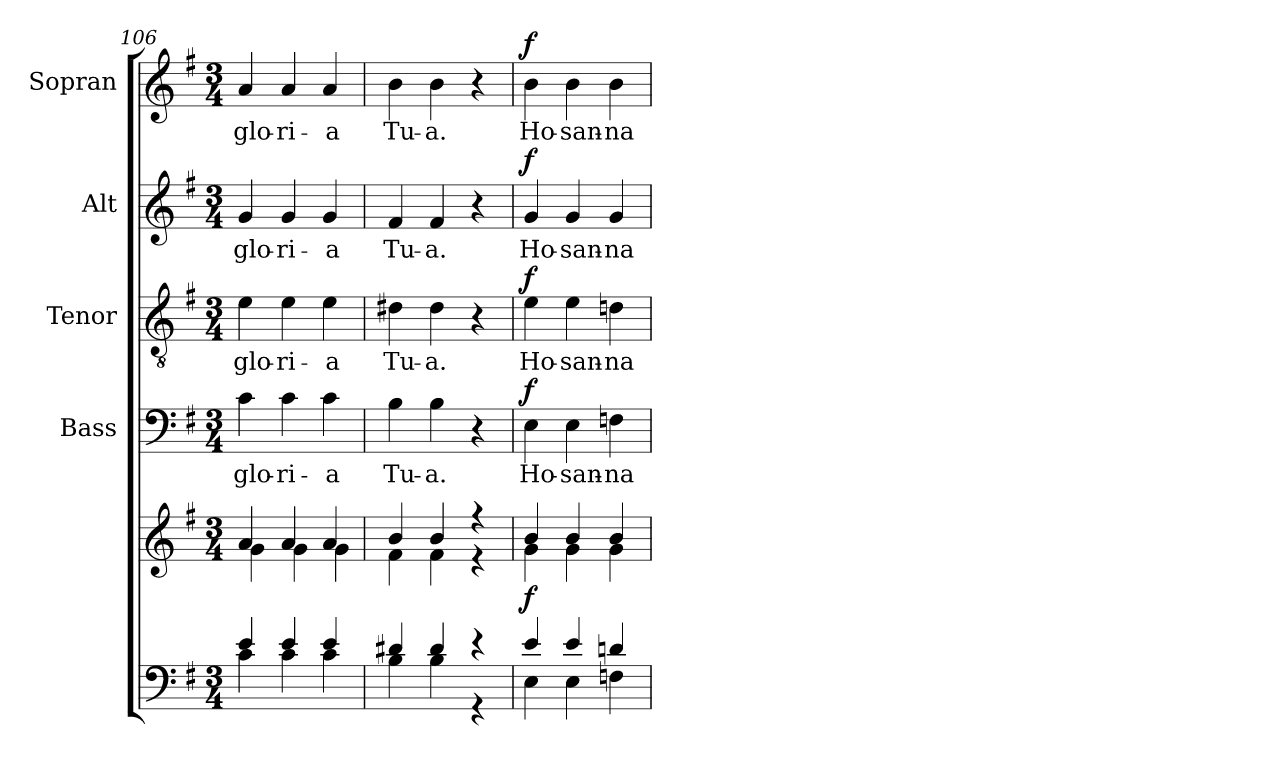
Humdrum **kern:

**kern	**kern	**dynam	**kern	**text	**dynam	**kern	**text	**dynam	**kern	**text	**dynam	**kern	**text	**dynam
*part5	*part5	*part5	*part4	*part4	*part4	*part3	*part3	*part3	*part2	*part2	*part2	*part1	*part1	*part1
*staff6	*staff5	*staff5/6	*staff4	*staff4	*staff4	*staff3	*staff3	*staff3	*staff2	*staff2	*staff2	*staff1	*staff1	*staff1
*	*	*	*I"Bass	*	*	*I"Tenor	*	*	*I"Alt	*	*	*I"Sopran	*	*
*	*	*	*I'B.	*	*	*I'T.	*	*	*I'A.	*	*	*I'S.	*	*
*clefF4	*clefG2	*	*clefF4	*	*	*clefGv2	*	*	*clefG2	*	*	*clefG2	*	*
*k[f#]	*k[f#]	*	*k[f#]	*	*	*k[f#]	*	*	*k[f#]	*	*	*k[f#]	*	*
*G:	*G:	*	*G:	*	*	*G:	*	*	*G:	*	*	*G:	*	*
*M3/4	*M3/4	*	*M3/4	*	*	*M3/4	*	*	*M3/4	*	*	*M3/4	*	*
=106	=106	=106	=106	=106	=106	=106	=106	=106	=106	=106	=106	=106	=106	=106
*^	*^	*	*	*	*	*	*	*	*	*	*	*	*	*
!	!	!	!	!	!	!LO:LY:b	!	!	!LO:LY:b	!	!	!LO:LY:b	!	!	!LO:LY:b	!
4e/	4c\	4a/	4g\	.	4c\	glo-	.	4e\	glo-	.	4g/	glo-	.	4a/	glo-	.
!	!	!	!	!	!	!LO:LY:b	!	!	!LO:LY:b	!	!	!LO:LY:b	!	!	!LO:LY:b	!
4e/	4c\	4a/	4g\	.	4c\	-ri-	.	4e\	-ri-	.	4g/	-ri-	.	4a/	-ri-	.
!	!	!	!	!	!	!LO:LY:b	!	!	!LO:LY:b	!	!	!LO:LY:b	!	!	!LO:LY:b	!
4e/	4c\	4a/	4g\	.	4c\	-a	.	4e\	-a	.	4g/	-a	.	4a/	-a	.
=107	=107	=107	=107	=107	=107	=107	=107	=107	=107	=107	=107	=107	=107	=107	=107	=107
!	!	!	!	!	!	!LO:LY:b	!	!	!LO:LY:b	!	!	!LO:LY:b	!	!	!LO:LY:b	!
4d#X/	4B\	4b/	4f#\	.	4B\	Tu-	.	4d#X\	Tu-	.	4f#/	Tu-	.	4b\	Tu-	.
!	!	!	!	!	!	!LO:LY:b	!	!	!LO:LY:b	!	!	!LO:LY:b	!	!	!LO:LY:b	!
4d#/	4B\	4b/	4f#\	.	4B\	-a.	.	4d#\	-a.	.	4f#/	-a.	.	4b\	-a.	.
4r	4r	4r	4r	.	4r	.	.	4r	.	.	4r	.	.	4r	.	.
=108	=108	=108	=108	=108	=108	=108	=108	=108	=108	=108	=108	=108	=108	=108	=108	=108
!	!	!	!	!LO:DY:b	!	!LO:LY:b	!LO:DY:a	!	!LO:LY:b	!LO:DY:a	!	!LO:LY:b	!LO:DY:a	!	!LO:LY:b	!LO:DY:a
4e/	4E\	4b/	4g\	f	4E\	Ho-	f	4e\	Ho-	f	4g/	Ho-	f	4b\	Ho-	f
!	!	!	!	!	!	!LO:LY:b	!	!	!LO:LY:b	!	!	!LO:LY:b	!	!	!LO:LY:b	!
4e/	4E\	4b/	4g\	.	4E\	-san-	.	4e\	-san-	.	4g/	-san-	.	4b\	-san-	.
!	!	!	!	!	!	!LO:LY:b	!	!	!LO:LY:b	!	!	!LO:LY:b	!	!	!LO:LY:b	!
4dn/	4Fn\	4b/	4g\	.	4Fn\	-na	.	4dn\	-na	.	4g/	-na	.	4b\	-na	.
*v	*v	*	*	*	*	*	*	*	*	*	*	*	*	*	*	*
*	*v	*v	*	*	*	*	*	*	*	*	*	*	*	*	*
=	=	=	=	=	=	=	=	=	=	=	=	=	=	=
*-	*-	*-	*-	*-	*-	*-	*-	*-	*-	*-	*-	*-	*-	*-
